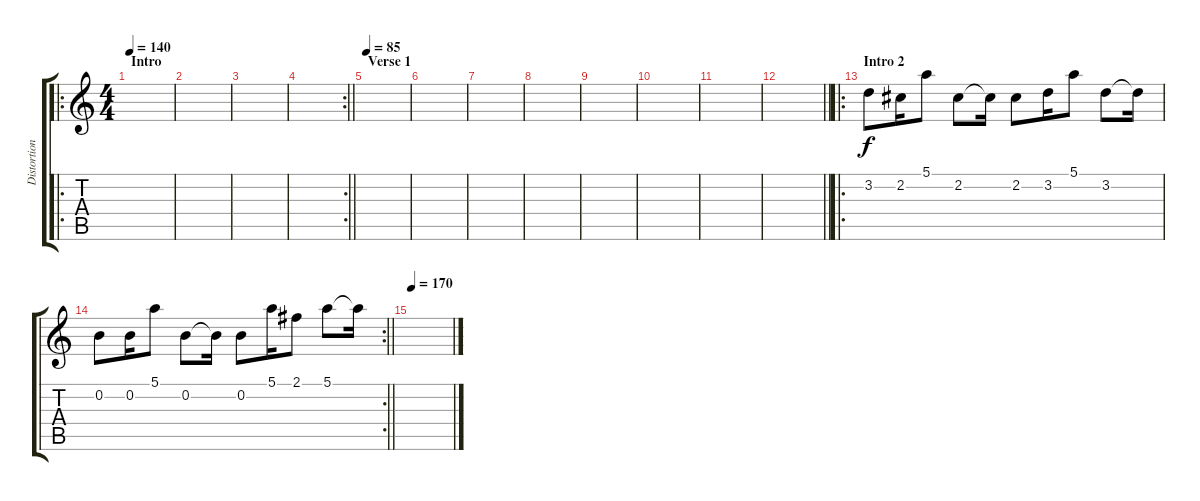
\track ("Distortion guitar" "Distortion") {instrument electricguitarjazz}
\staff {score tabs}
\tuning (E4 B3 G3 D3 A2 E2) {hide}
\ro
\ts (4 4)
\section ("" "Intro")
\tempo 140
\clef g2
\ks c
|
|
|
\rc 2
\barLineRight lightlight
|
\section ("" "Verse 1")
\tempo 85
|
|
|
|
|
|
|
\barLineRight lightlight
|
\ro
\section ("" "Intro 2")
3.2.8 2.2.16 5.1.8 2.2.8 2.2{t}.16 2.2.8 3.2.16 5.1.8 3.2.8 3.2{t}.16 |
\rc 2
\barLineRight lightlight
0.2.8 0.2.16 5.1.8 0.2.8 0.2{t}.16 0.2.8 5.1.16 2.1.8 5.1.8 5.1{t}.16 |
\tempo 170
